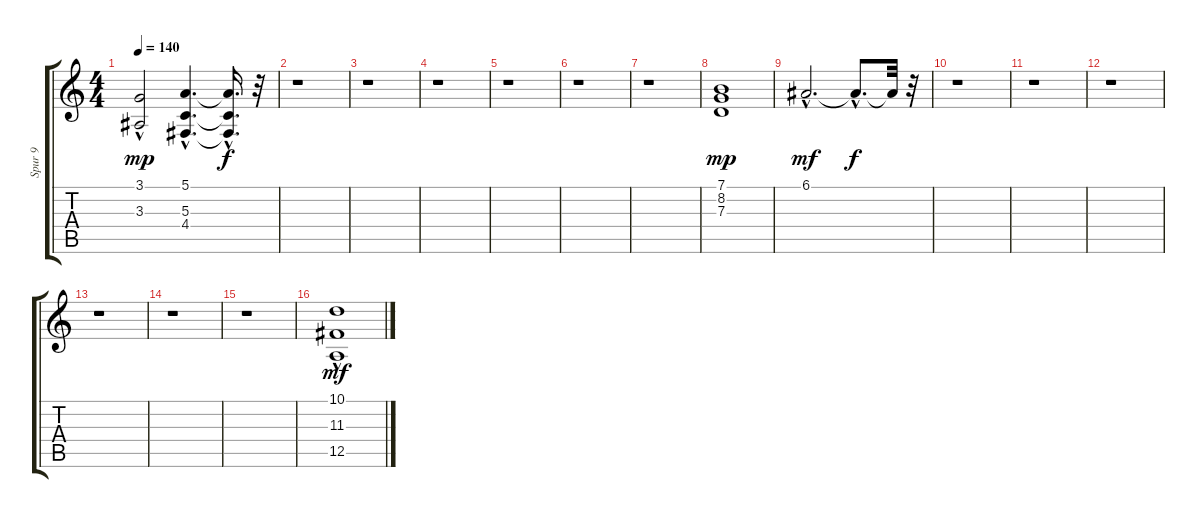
\track ("Spur 9" "Spur 9") {instrument synthstrings2}
\staff {score tabs}
\tuning (E4 B3 G3 D3 A2 E2) {hide}
\ts (4 4)
\tempo 140
\clef g2
\ks c
(3.1 3.3{hac}).2{dy mp} (5.1{hac} 5.3{hac} 4.4{hac}).4{d} (5.1{hac t} 5.3{t} 4.4{hac t}).16{d dy f} r.32 |
r.1 |
r.1 |
r.1 |
r.1 |
r.1 |
r.1 |
(7.1 8.2 7.3).1{dy mp} |
6.1{hac}.2{d dy mf} 6.1{hac t}.8{d dy f} 6.1{t}.32 r.32 |
r.1 |
r.1 |
r.1 |
r.1 |
r.1 |
r.1 |
(10.1 11.3 12.5{hac}).1{dy mf}
